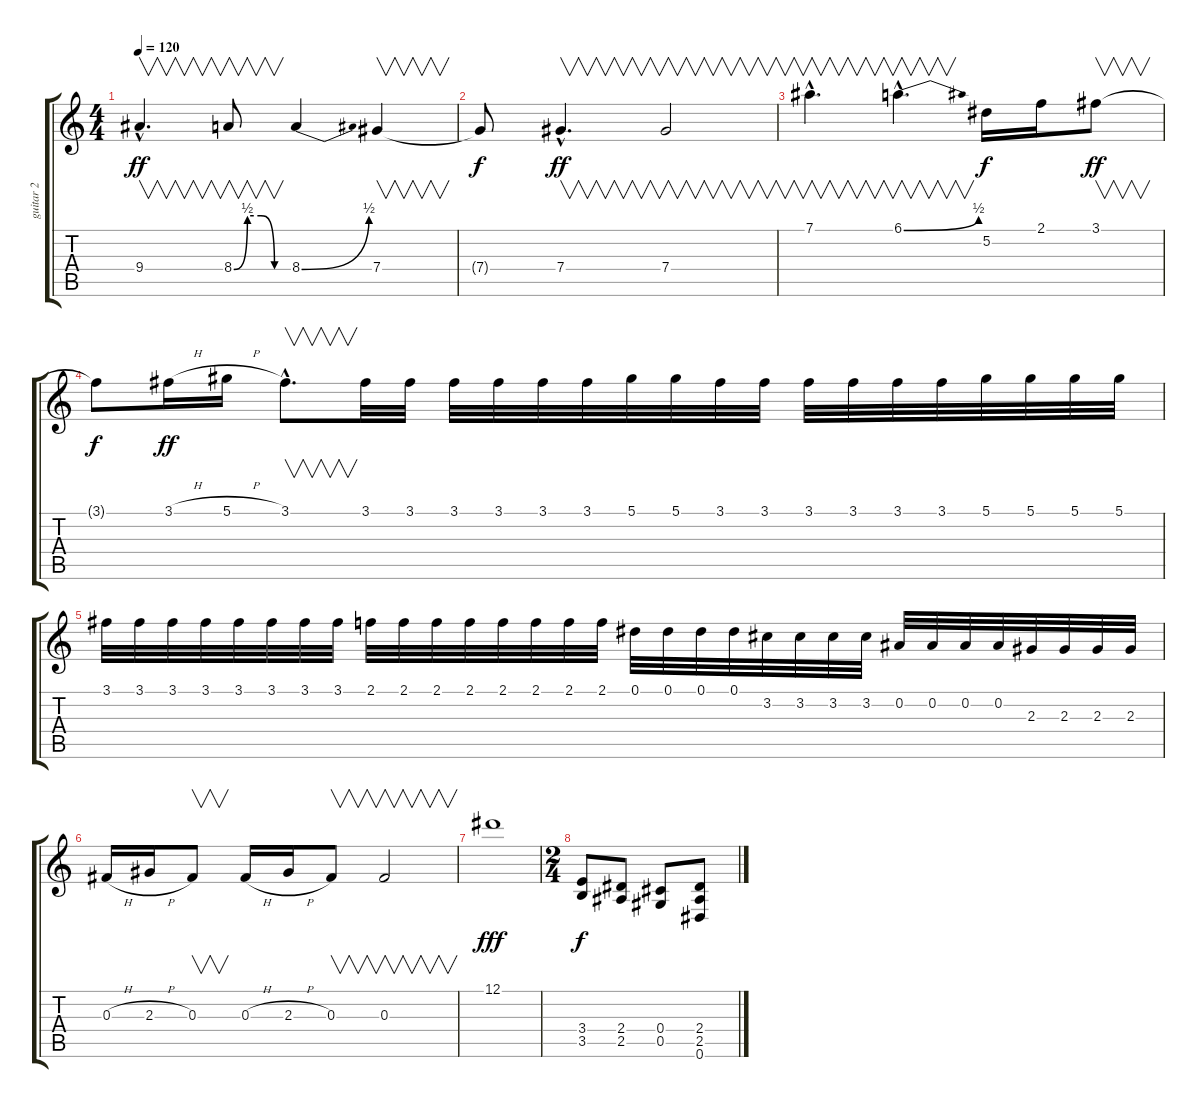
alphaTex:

\track ("guitar 2" "guitar 2") {instrument distortionguitar}
\staff {score tabs}
\tuning (Eb4 Bb3 Gb3 Db3 Ab2 Eb2) {hide}
\ts (4 4)
\tempo 120
\clef g2
\ks c
9.4{hac}.4{v d dy ff} 8.4{be (custom 0 0 15 2 30 2 45 0 60 0)}.8{v} 8.4{be (bend 0 0 60 2)}.4 7.4.4{v} |
7.4{t}.8{dy f} 7.4{hac}.4{v d dy ff} 7.4.2{v} |
7.1{hac}.4{v d} 6.1{be (bend 0 0 60 2) hac}.4{v d} 5.2.16{dy f} 2.1.16 3.1.8{v dy ff} |
3.1{t}.8{dy f} 3.1{h}.16{dy ff} 5.1{h}.16 3.1{hac}.8{v d} 3.1.32 3.1.32 3.1.32 3.1.32 3.1.32 3.1.32 5.1.32 5.1.32 3.1.32 3.1.32 3.1.32 3.1.32 3.1.32 3.1.32 5.1.32 5.1.32 5.1.32 5.1.32 |
3.1.32 3.1.32 3.1.32 3.1.32 3.1.32 3.1.32 3.1.32 3.1.32 2.1.32 2.1.32 2.1.32 2.1.32 2.1.32 2.1.32 2.1.32 2.1.32 0.1.32 0.1.32 0.1.32 0.1.32 3.2.32 3.2.32 3.2.32 3.2.32 0.2.32 0.2.32 0.2.32 0.2.32 2.3.32 2.3.32 2.3.32 2.3.32 |
0.3{h}.16 2.3{h}.16 0.3.8{v} 0.3{h}.16 2.3{h}.16 0.3.8{v} 0.3.2{v} |
12.1.1{dy fff} |
\ts (2 4)
(3.4 3.5).8{dy f balance 13} (2.4 2.5).8 (0.4 0.5).8 (2.4 2.5 0.6).8
